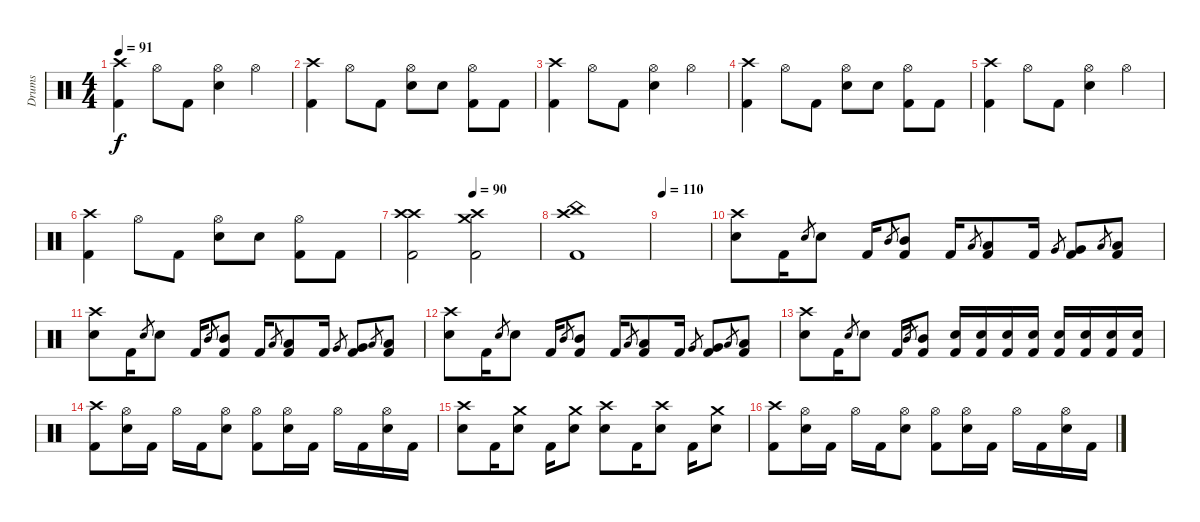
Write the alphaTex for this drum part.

\track ("Drums" "Drums") {instrument percussion}
\staff {score}
\articulation defaults
\ts (4 4)
\tempo 91
\clef neutral
\ks c
("Crash high (hit)" "Kick (hit) 2").4{dy f} "Hi-Hat (open)".8 "Kick (hit) 2".8 ("Hi-Hat (open)" "Snare (hit) 2").4 "Hi-Hat (open)".4 |
("Crash high (hit)" "Kick (hit) 2").4 "Hi-Hat (open)".8 "Kick (hit) 2".8 ("Hi-Hat (open)" "Snare (hit) 2").8 "Snare (hit) 2".8 ("Hi-Hat (open)" "Kick (hit) 2").8 "Kick (hit) 2".8 |
("Crash high (hit)" "Kick (hit) 2").4 "Hi-Hat (open)".8 "Kick (hit) 2".8 ("Hi-Hat (open)" "Snare (hit) 2").4 "Hi-Hat (open)".4 |
("Crash high (hit)" "Kick (hit) 2").4 "Hi-Hat (open)".8 "Kick (hit) 2".8 ("Hi-Hat (open)" "Snare (hit) 2").8 "Snare (hit) 2".8 ("Hi-Hat (open)" "Kick (hit) 2").8 "Kick (hit) 2".8 |
("Crash high (hit)" "Kick (hit) 2").4 "Hi-Hat (open)".8 "Kick (hit) 2".8 ("Hi-Hat (open)" "Snare (hit) 2").4 "Hi-Hat (open)".4 |
("Crash high (hit)" "Kick (hit) 2").4 "Hi-Hat (open)".8 "Kick (hit) 2".8 ("Hi-Hat (open)" "Snare (hit) 2").8 "Snare (hit) 2".8 ("Hi-Hat (open)" "Kick (hit) 2").8 "Kick (hit) 2".8 |
\tempo (90 0.5)
("Crash high (hit)" "Crash high (hit)" "Kick (hit) 2").2 ("Crash high (hit)" "Crash medium (hit)" "Kick (hit) 2").2 |
("Crash high (hit)" "China (hit)" "Kick (hit) 2").1 |
\tempo 110
|
("Crash high (hit)" "Snare (hit) 2").8 "Kick (hit) 2".16 "Snare (hit) 2".8{gr} "Snare (hit) 2".8 "Kick (hit) 2".16 "Mid Tom (hit)".8{gr} ("Kick (hit) 2" "Mid Tom (hit)").8 "Kick (hit) 2".16 "Low Tom (hit)".8{gr} ("Kick (hit) 2" "Low Tom (hit)").8 "Kick (hit) 2".16 "Very Low Tom (hit)".8{gr} ("Kick (hit) 2" "Very Low Tom (hit)").8 "Low Floor Tom (hit)".8{gr} ("Kick (hit) 2" "Low Floor Tom (hit)").8 |
("Crash high (hit)" "Snare (hit) 2").8 "Kick (hit) 2".16 "Snare (hit) 2".8{gr} "Snare (hit) 2".8 "Kick (hit) 2".16 "Mid Tom (hit)".8{gr} ("Kick (hit) 2" "Mid Tom (hit)").8 "Kick (hit) 2".16 "Low Tom (hit)".8{gr} ("Kick (hit) 2" "Low Tom (hit)").8 "Kick (hit) 2".16 "Very Low Tom (hit)".8{gr} ("Kick (hit) 2" "Very Low Tom (hit)").8 "Low Floor Tom (hit)".8{gr} ("Kick (hit) 2" "Low Floor Tom (hit)").8 |
("Crash high (hit)" "Snare (hit) 2").8 "Kick (hit) 2".16 "Snare (hit) 2".8{gr} "Snare (hit) 2".8 "Kick (hit) 2".16 "Mid Tom (hit)".8{gr} ("Kick (hit) 2" "Mid Tom (hit)").8 "Kick (hit) 2".16 "Low Tom (hit)".8{gr} ("Kick (hit) 2" "Low Tom (hit)").8 "Kick (hit) 2".16 "Very Low Tom (hit)".8{gr} ("Kick (hit) 2" "Very Low Tom (hit)").8 "Low Floor Tom (hit)".8{gr} ("Kick (hit) 2" "Low Floor Tom (hit)").8 |
("Crash high (hit)" "Snare (hit) 2").8 "Kick (hit) 2".16 "Snare (hit) 2".8{gr} "Snare (hit) 2".8 "Kick (hit) 2".16 "Mid Tom (hit)".8{gr} ("Kick (hit) 2" "Mid Tom (hit)").8 ("Kick (hit) 2" "Snare (hit) 2").16 ("Kick (hit) 2" "Snare (hit) 2").16 ("Kick (hit) 2" "Snare (hit) 2").16 ("Kick (hit) 2" "Snare (hit) 2").16 ("Kick (hit) 2" "Snare (hit) 2").16 ("Kick (hit) 2" "Snare (hit) 2").16 ("Kick (hit) 2" "Snare (hit) 2").16 ("Kick (hit) 2" "Snare (hit) 2").16 |
("Crash high (hit)" "Kick (hit) 2").8 ("Hi-Hat (open)" "Snare (hit) 2").16 "Kick (hit) 2".16 "Hi-Hat (open)".16 "Kick (hit) 2".16 ("Hi-Hat (open)" "Snare (hit) 2").8 ("Hi-Hat (open)" "Kick (hit) 2").8 ("Hi-Hat (open)" "Snare (hit) 2").16 "Kick (hit) 2".16 "Hi-Hat (open)".16 "Kick (hit) 2".16 ("Hi-Hat (open)" "Snare (hit) 2").16 "Kick (hit) 2".16 |
("Crash high (hit)" "Snare (hit) 2").8 "Kick (hit) 2".16 ("Crash medium (hit)" "Snare (hit) 2").8 "Kick (hit) 2".16 ("Crash medium (hit)" "Snare (hit) 2").8 ("Crash high (hit)" "Snare (hit) 2").8 "Kick (hit) 2".16 ("Crash high (hit)" "Snare (hit) 2").8 "Kick (hit) 2".16 ("Crash medium (hit)" "Snare (hit) 2").8 |
("Crash high (hit)" "Kick (hit) 2").8 ("Hi-Hat (open)" "Snare (hit) 2").16 "Kick (hit) 2".16 "Hi-Hat (open)".16 "Kick (hit) 2".16 ("Hi-Hat (open)" "Snare (hit) 2").8 ("Hi-Hat (open)" "Kick (hit) 2").8 ("Hi-Hat (open)" "Snare (hit) 2").16 "Kick (hit) 2".16 "Hi-Hat (open)".16 "Kick (hit) 2".16 ("Hi-Hat (open)" "Snare (hit) 2").16 "Kick (hit) 2".16
